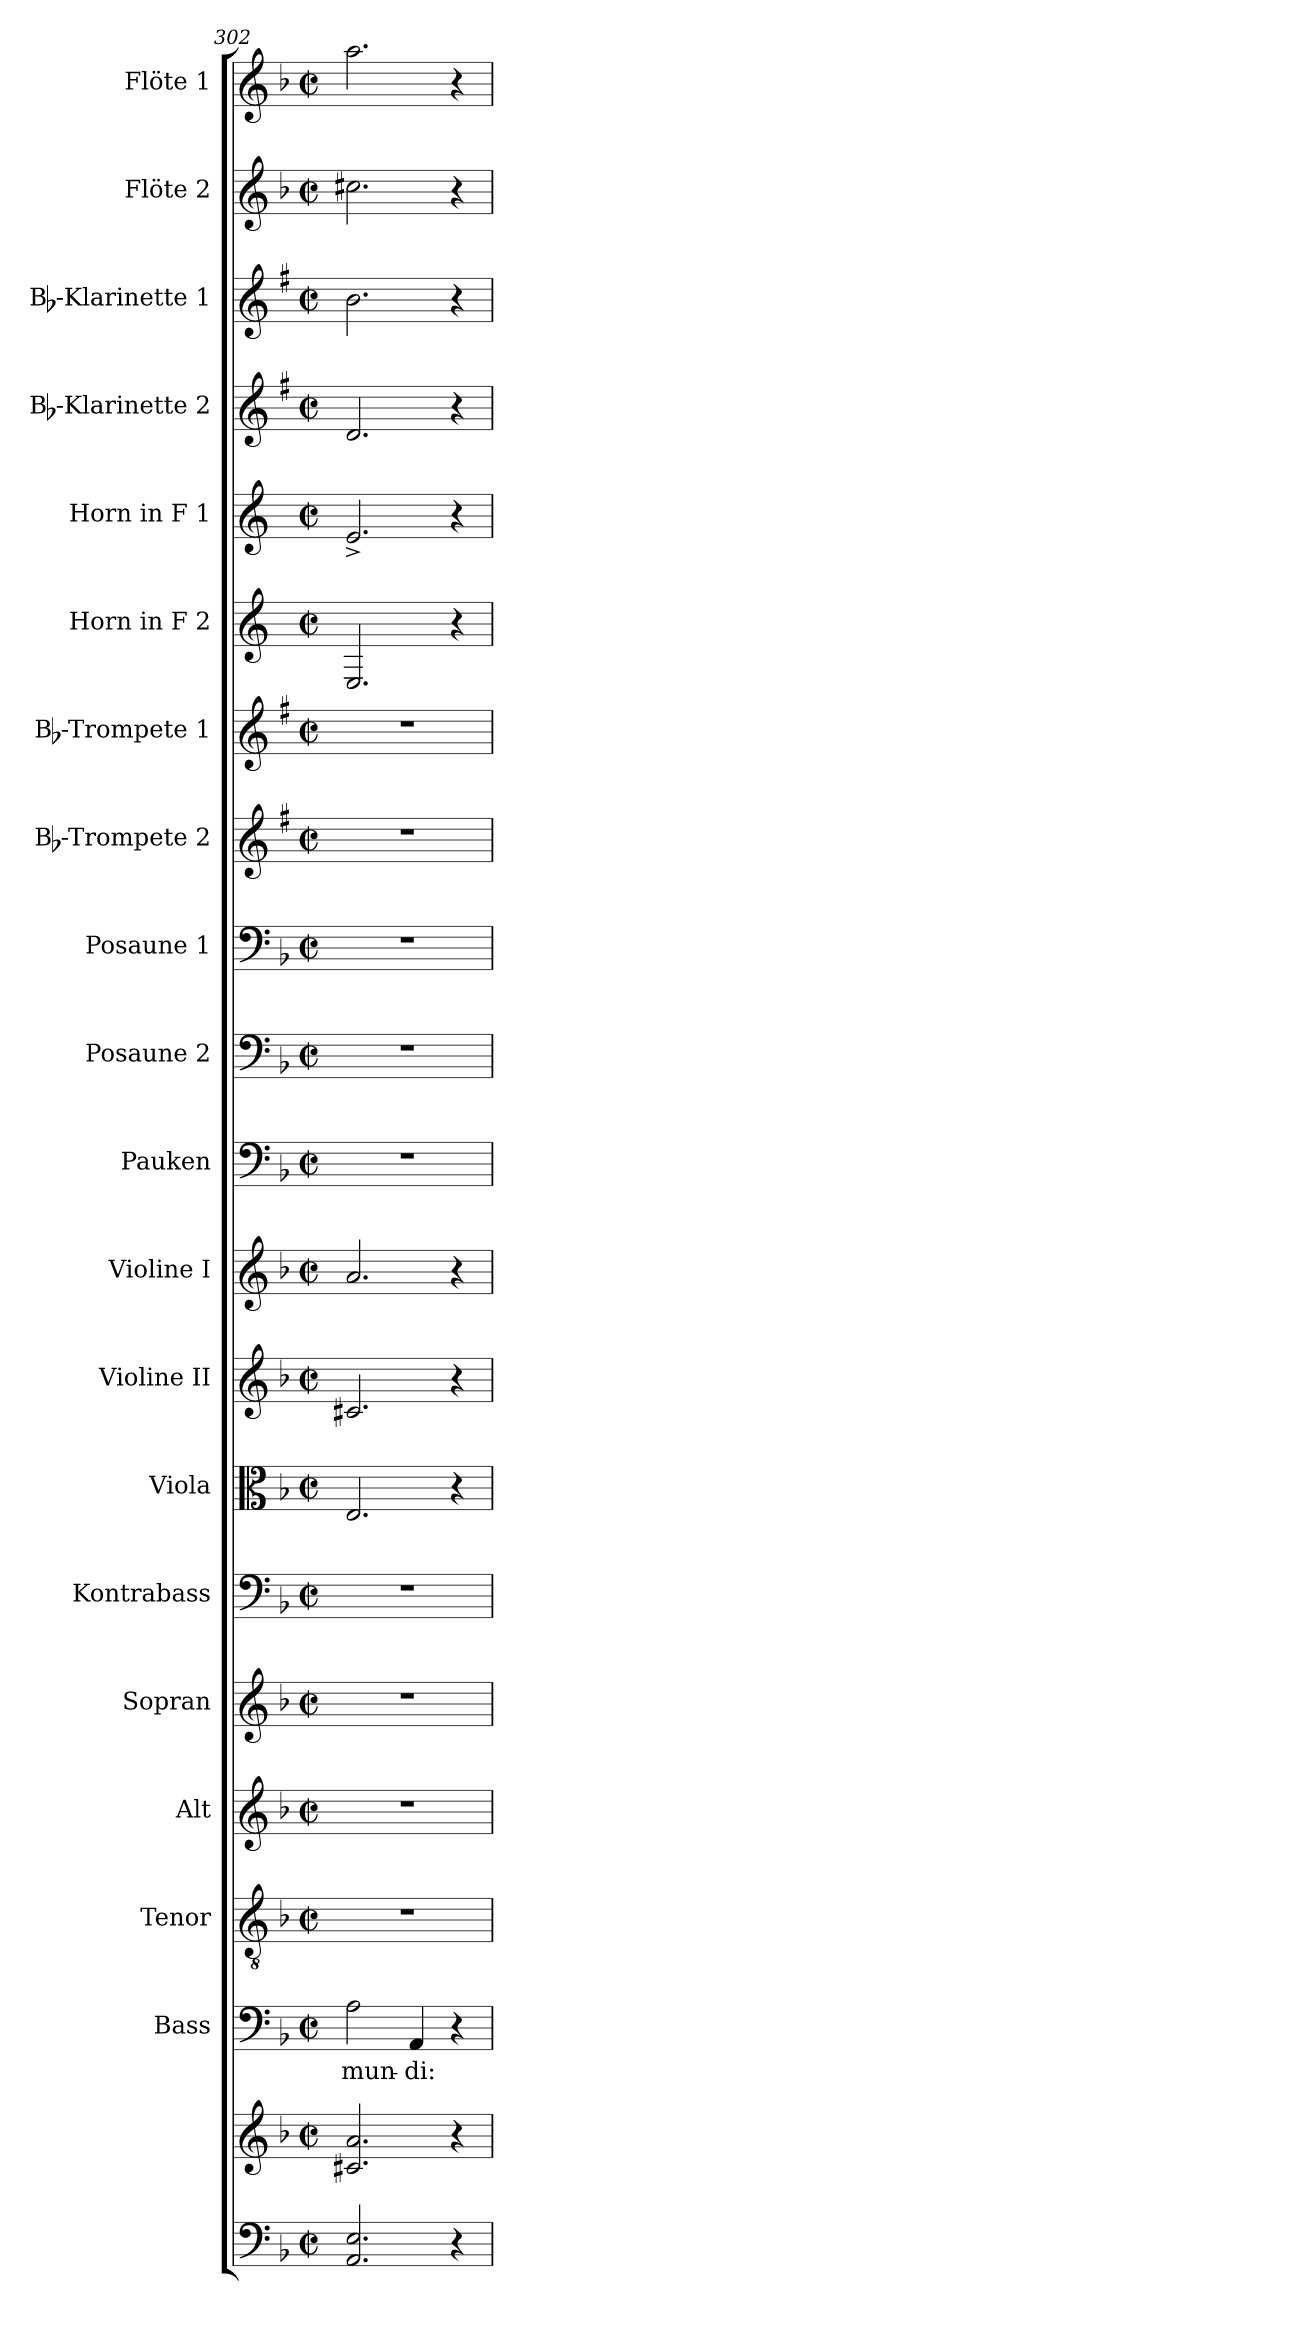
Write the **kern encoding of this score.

**kern	**kern	**kern	**text	**kern	**kern	**kern	**kern	**kern	**kern	**kern	**kern	**kern	**kern	**kern	**kern	**kern	**kern	**kern	**kern	**kern	**kern
*part20	*part20	*part19	*part19	*part18	*part17	*part16	*part15	*part14	*part13	*part12	*part11	*part10	*part9	*part8	*part7	*part6	*part5	*part4	*part3	*part2	*part1
*staff21	*staff20	*staff19	*staff19	*staff18	*staff17	*staff16	*staff15	*staff14	*staff13	*staff12	*staff11	*staff10	*staff9	*staff8	*staff7	*staff6	*staff5	*staff4	*staff3	*staff2	*staff1
*	*	*I"Bass	*	*I"Tenor	*I"Alt	*I"Sopran	*I"Kontrabass	*I"Viola	*I"Violine II	*I"Violine I	*I"Pauken	*I"Posaune 2	*I"Posaune 1	*I"Bb-Trompete 2	*I"Bb-Trompete 1	*I"Horn in F 2	*I"Horn in F 1	*I"Bb-Klarinette 2	*I"Bb-Klarinette 1	*I"Flöte 2	*I"Flöte 1
*	*	*I'B.	*	*I'T.	*I'A.	*I'S.	*I'Kb.	*I'Vla.	*I'Vl. II	*I'Vl. I	*I'Pk.	*I'Pos. 2	*I'Pos. 1	*I'Bb Trp. 2	*I'Bb Trp. 1	*	*	*I'Bb Kl. 2	*I'Bb Kl. 1	*I'Fl. 2	*I'Fl. 1
*clefF4	*clefG2	*clefF4	*	*clefGv2	*clefG2	*clefG2	*clefF4	*clefC3	*clefG2	*clefG2	*clefF4	*clefF4	*clefF4	*clefG2	*clefG2	*clefG2	*clefG2	*clefG2	*clefG2	*clefG2	*clefG2
*	*	*	*	*	*	*	*ITrd7c12	*	*	*	*	*	*	*ITrd1c2	*ITrd1c2	*ITrd4c7	*ITrd4c7	*ITrd1c2	*ITrd1c2	*	*
*k[b-]	*k[b-]	*k[b-]	*	*k[b-]	*k[b-]	*k[b-]	*k[b-]	*k[b-]	*k[b-]	*k[b-]	*k[b-]	*k[b-]	*k[b-]	*k[b-]	*k[b-]	*k[b-]	*k[b-]	*k[b-]	*k[b-]	*k[b-]	*k[b-]
*F:	*F:	*F:	*	*F:	*F:	*F:	*F:	*F:	*F:	*F:	*F:	*F:	*F:	*F:	*F:	*F:	*F:	*F:	*F:	*F:	*F:
*M2/2	*M2/2	*M2/2	*	*M2/2	*M2/2	*M2/2	*M2/2	*M2/2	*M2/2	*M2/2	*M2/2	*M2/2	*M2/2	*M2/2	*M2/2	*M2/2	*M2/2	*M2/2	*M2/2	*M2/2	*M2/2
*met(c|)	*met(c|)	*met(c|)	*	*met(c|)	*met(c|)	*met(c|)	*met(c|)	*met(c|)	*met(c|)	*met(c|)	*met(c|)	*met(c|)	*met(c|)	*met(c|)	*met(c|)	*met(c|)	*met(c|)	*met(c|)	*met(c|)	*met(c|)	*met(c|)
=302	=302	=302	=302	=302	=302	=302	=302	=302	=302	=302	=302	=302	=302	=302	=302	=302	=302	=302	=302	=302	=302
!	!	!	!LO:LY:b	!	!	!	!	!	!	!	!	!	!	!	!	!	!	!	!	!	!
2.AA/ 2.E/	2.c#X/ 2.a/	2A\	mun-	1r	1r	1r	1r	2.E/	2.c#X/	2.a/	1r	1r	1r	1r	1r	2.AA/	2.A^</	2.c/	2.a\	2.cc#X\	2.aa\
!	!	!	!LO:LY:b	!	!	!	!	!	!	!	!	!	!	!	!	!	!	!	!	!	!
.	.	4AA/	-di:	.	.	.	.	.	.	.	.	.	.	.	.	.	.	.	.	.	.
4r	4r	4r	.	.	.	.	.	4r	4r	4r	.	.	.	.	.	4r	4r	4r	4r	4r	4r
=	=	=	=	=	=	=	=	=	=	=	=	=	=	=	=	=	=	=	=	=	=
*-	*-	*-	*-	*-	*-	*-	*-	*-	*-	*-	*-	*-	*-	*-	*-	*-	*-	*-	*-	*-	*-
